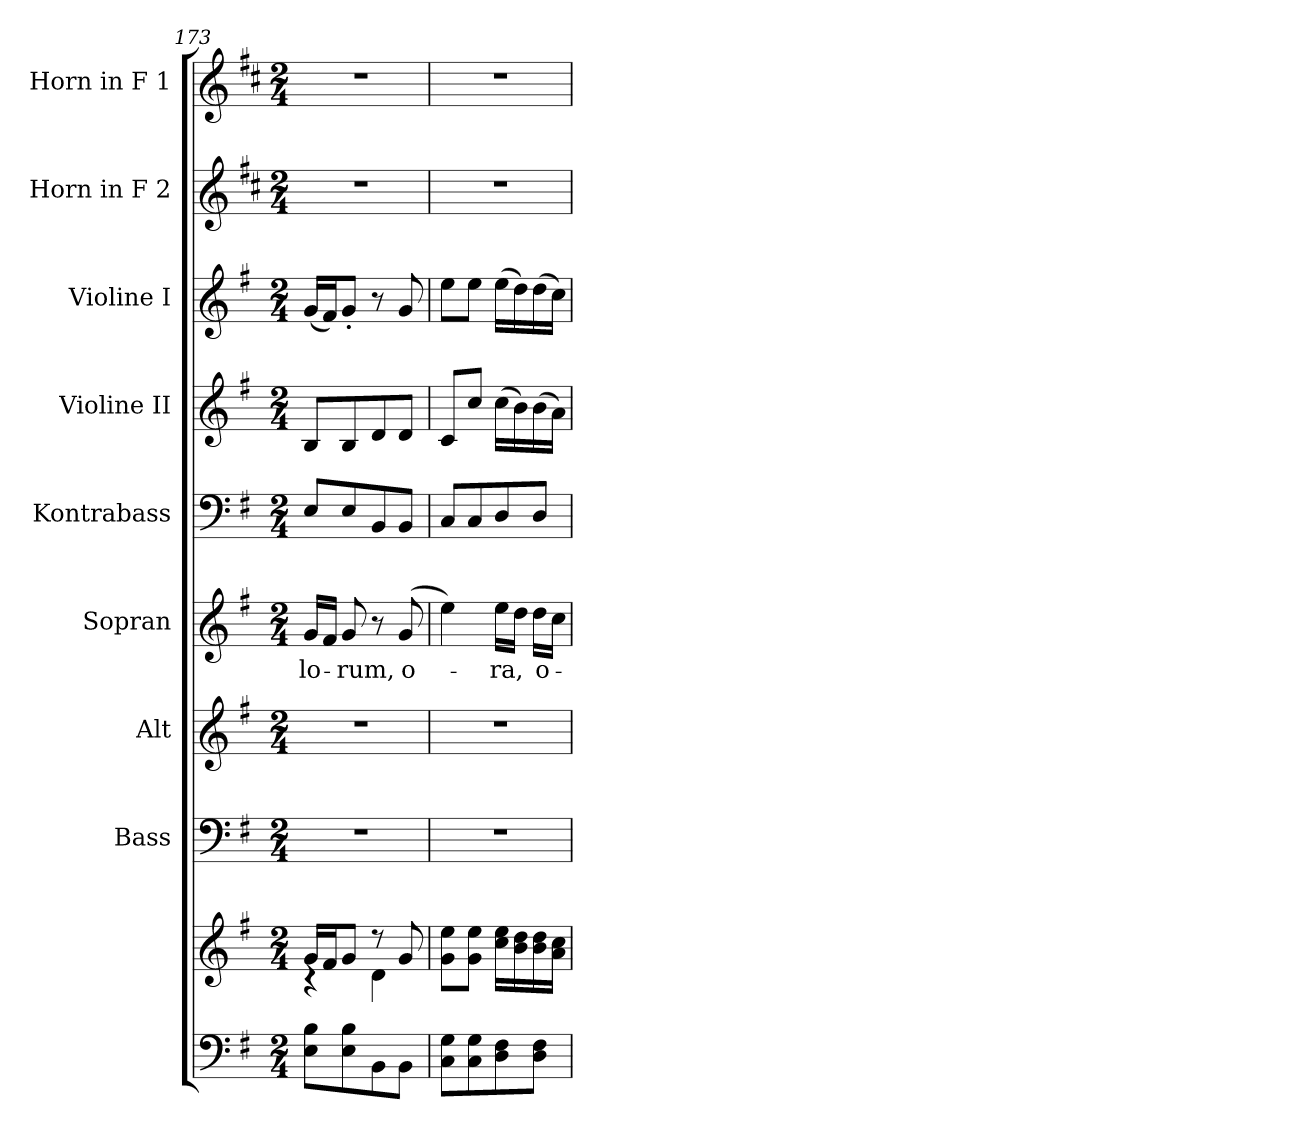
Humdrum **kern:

**kern	**kern	**kern	**kern	**kern	**text	**kern	**kern	**kern	**kern	**kern
*part9	*part9	*part8	*part7	*part6	*part6	*part5	*part4	*part3	*part2	*part1
*staff10	*staff9	*staff8	*staff7	*staff6	*staff6	*staff5	*staff4	*staff3	*staff2	*staff1
*	*	*I"Bass	*I"Alt	*I"Sopran	*	*I"Kontrabass	*I"Violine II	*I"Violine I	*I"Horn in F 2	*I"Horn in F 1
*	*	*I'B.	*I'A.	*I'S.	*	*I'Kb.	*I'Vl. II	*I'Vl. I	*I'Hrn. 2	*I'Hrn. 1
*clefF4	*clefG2	*clefF4	*clefG2	*clefG2	*	*clefF4	*clefG2	*clefG2	*clefG2	*clefG2
*	*	*	*	*	*	*ITrd7c12	*	*	*ITrd4c7	*ITrd4c7
*k[f#]	*k[f#]	*k[f#]	*k[f#]	*k[f#]	*	*k[f#]	*k[f#]	*k[f#]	*k[f#]	*k[f#]
*G:	*G:	*G:	*G:	*G:	*	*G:	*G:	*G:	*G:	*G:
*M2/4	*M2/4	*M2/4	*M2/4	*M2/4	*	*M2/4	*M2/4	*M2/4	*M2/4	*M2/4
=173	=173	=173	=173	=173	=173	=173	=173	=173	=173	=173
*	*^	*	*	*	*	*	*	*	*	*
!	!	!	!	!	!	!LO:LY:b	!	!	!	!	!
8E\ 8B\L	16g/LL	4rc	2r	2r	16g/LL	-lo-	8EE/L	8B/L	(<16g/LL	2r	2r
.	16f#/J	.	.	.	16f#/JJ	.	.	.	16f#/J)	.	.
!	!	!	!	!	!	!LO:LY:b	!	!	!	!	!
8E\ 8B\	8g/J	.	.	.	8g/	-rum,	8EE/	8B/	8g'</J	.	.
8BB\	8r	4d\	.	.	8r	.	8BBB/	8d/	8r	.	.
!	!	!	!	!	!	!LO:LY:b	!	!	!	!	!
8BB\J	8g/	.	.	.	(8g/	o-	8BBB/J	8d/J	8g/	.	.
*	*v	*v	*	*	*	*	*	*	*	*	*
!!LO:PB:g=z
=174	=174	=174	=174	=174	=174	=174	=174	=174	=174	=174
8C\ 8G\L	8g\ 8ee\L	2r	2r	4ee\)	.	8CC/L	8c/L	8ee\L	2r	2r
8C\ 8G\	8g\ 8ee\J	.	.	.	.	8CC/	8cc/J	8ee\J	.	.
!	!	!	!	!	!LO:LY:b	!	!	!	!	!
8D\ 8F#\	16cc\ 16ee\LL	.	.	16ee\LL	-ra,	8DD/	(>16cc\LL	(>16ee\LL	.	.
.	16b\ 16dd\	.	.	16dd\JJ	.	.	16b\)	16dd\)	.	.
!	!	!	!	!	!LO:LY:b	!	!	!	!	!
8D\ 8F#\J	16b\ 16dd\	.	.	16dd\LL	o-	8DD/J	(>16b\	(>16dd\	.	.
.	16a\ 16cc\JJ	.	.	16cc\JJ	.	.	16a\JJ)	16cc\JJ)	.	.
=	=	=	=	=	=	=	=	=	=	=
*-	*-	*-	*-	*-	*-	*-	*-	*-	*-	*-
